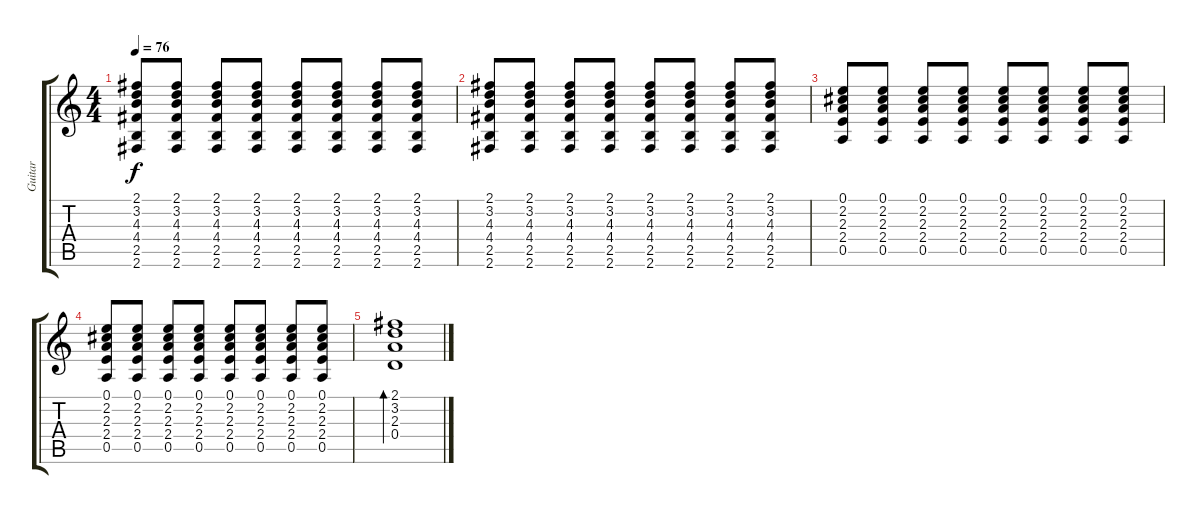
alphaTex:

\track ("Guitar" "Guitar") {instrument distortionguitar}
\staff {score tabs}
\tuning (E4 B3 G3 D3 A2 E2) {hide}
\ts (4 4)
\tempo 76
\clef g2
\ks c
(2.1 3.2 4.3 4.4 2.5 2.6).8{dy f} (2.1 3.2 4.3 4.4 2.5 2.6).8 (2.1 3.2 4.3 4.4 2.5 2.6).8 (2.1 3.2 4.3 4.4 2.5 2.6).8 (2.1 3.2 4.3 4.4 2.5 2.6).8 (2.1 3.2 4.3 4.4 2.5 2.6).8 (2.1 3.2 4.3 4.4 2.5 2.6).8 (2.1 3.2 4.3 4.4 2.5 2.6).8 |
(2.1 3.2 4.3 4.4 2.5 2.6).8 (2.1 3.2 4.3 4.4 2.5 2.6).8 (2.1 3.2 4.3 4.4 2.5 2.6).8 (2.1 3.2 4.3 4.4 2.5 2.6).8 (2.1 3.2 4.3 4.4 2.5 2.6).8 (2.1 3.2 4.3 4.4 2.5 2.6).8 (2.1 3.2 4.3 4.4 2.5 2.6).8 (2.1 3.2 4.3 4.4 2.5 2.6).8 |
(0.1 2.2 2.3 2.4 0.5).8 (0.1 2.2 2.3 2.4 0.5).8 (0.1 2.2 2.3 2.4 0.5).8 (0.1 2.2 2.3 2.4 0.5).8 (0.1 2.2 2.3 2.4 0.5).8 (0.1 2.2 2.3 2.4 0.5).8 (0.1 2.2 2.3 2.4 0.5).8 (0.1 2.2 2.3 2.4 0.5).8 |
(0.1 2.2 2.3 2.4 0.5).8 (0.1 2.2 2.3 2.4 0.5).8 (0.1 2.2 2.3 2.4 0.5).8 (0.1 2.2 2.3 2.4 0.5).8 (0.1 2.2 2.3 2.4 0.5).8 (0.1 2.2 2.3 2.4 0.5).8 (0.1 2.2 2.3 2.4 0.5).8 (0.1 2.2 2.3 2.4 0.5).8 |
(2.1 3.2 2.3 0.4).1{bd 240}
